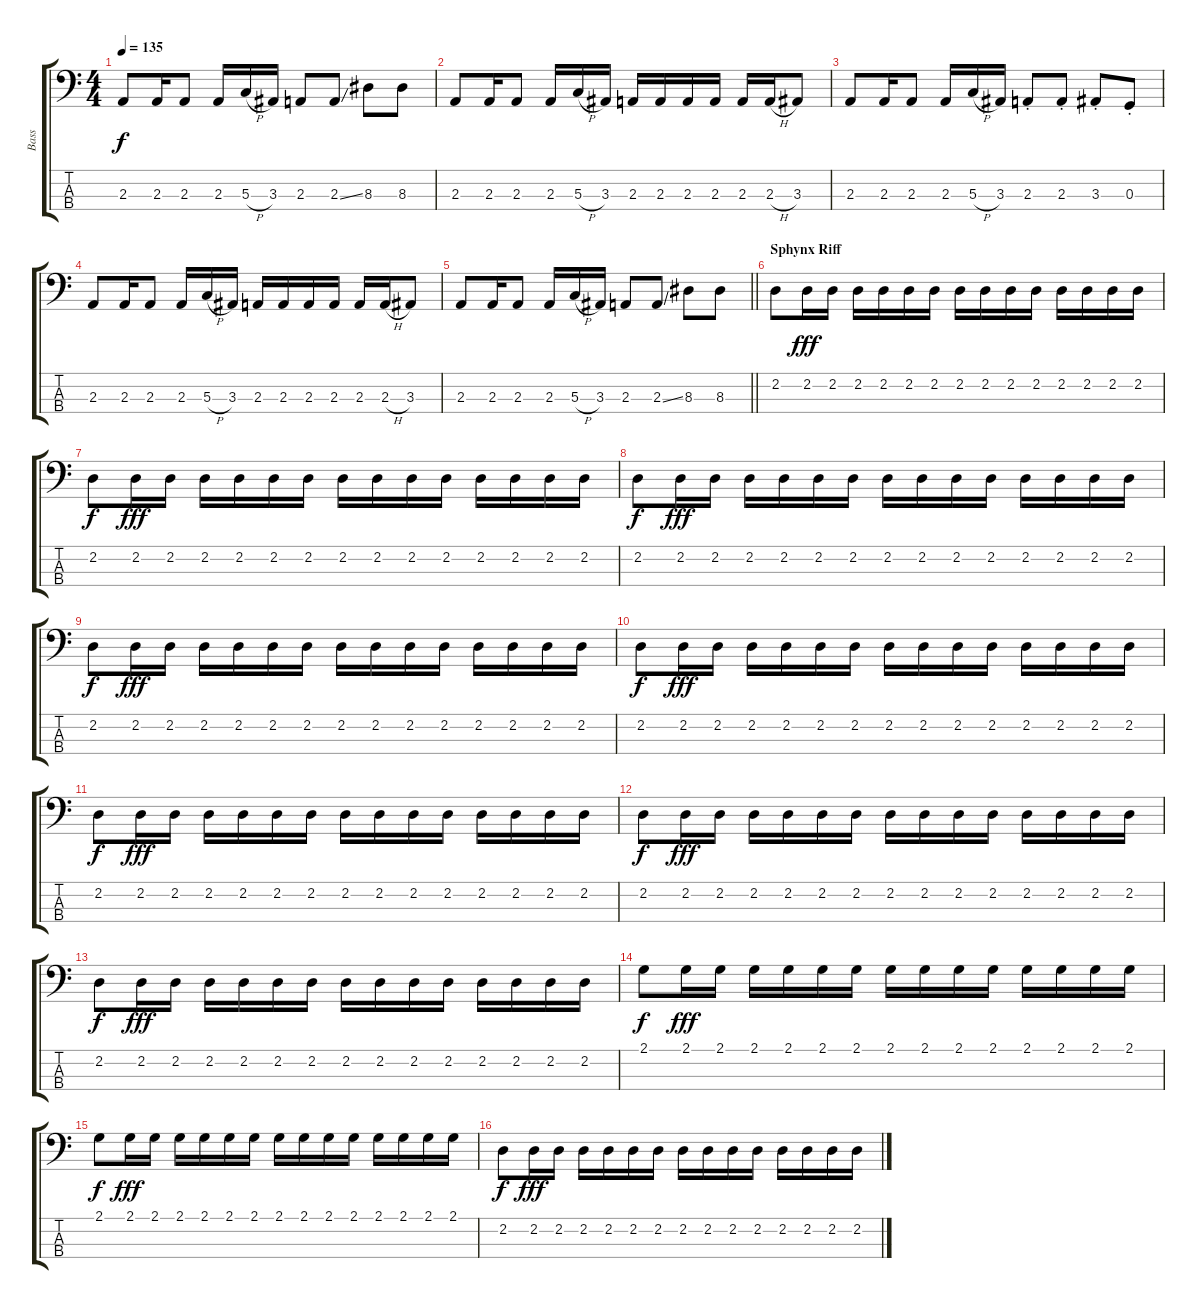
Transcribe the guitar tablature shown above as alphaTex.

\track ("Bass" "Bass") {instrument electricbasspick}
\staff {score tabs}
\tuning (F2 C2 G1 D1) {hide}
\ts (4 4)
\tempo 135
\clef f4
\ks c
2.3.8{dy f} 2.3.16 2.3.8 2.3.16 5.3{h}.16 3.3.16 2.3.8 2.3{ss}.8 8.3.8 8.3.8 |
2.3.8 2.3.16 2.3.8 2.3.16 5.3{h}.16 3.3.16 2.3.16 2.3.16 2.3.16 2.3.16 2.3.16 2.3{h}.16 3.3.8 |
2.3.8 2.3.16 2.3.8 2.3.16 5.3{h}.16 3.3.16 2.3{st}.8 2.3{st}.8 3.3{st}.8 0.3{st}.8 |
2.3.8 2.3.16 2.3.8 2.3.16 5.3{h}.16 3.3.16 2.3.16 2.3.16 2.3.16 2.3.16 2.3.16 2.3{h}.16 3.3.8 |
\barLineRight lightlight
2.3.8 2.3.16 2.3.8 2.3.16 5.3{h}.16 3.3.16 2.3.8 2.3{ss}.8 8.3.8 8.3.8 |
\section ("" "Sphynx Riff")
2.2.8 2.2.16{dy fff} 2.2.16 2.2.16 2.2.16 2.2.16 2.2.16 2.2.16 2.2.16 2.2.16 2.2.16 2.2.16 2.2.16 2.2.16 2.2.16 |
2.2.8{dy f} 2.2.16{dy fff} 2.2.16 2.2.16 2.2.16 2.2.16 2.2.16 2.2.16 2.2.16 2.2.16 2.2.16 2.2.16 2.2.16 2.2.16 2.2.16 |
2.2.8{dy f} 2.2.16{dy fff} 2.2.16 2.2.16 2.2.16 2.2.16 2.2.16 2.2.16 2.2.16 2.2.16 2.2.16 2.2.16 2.2.16 2.2.16 2.2.16 |
2.2.8{dy f} 2.2.16{dy fff} 2.2.16 2.2.16 2.2.16 2.2.16 2.2.16 2.2.16 2.2.16 2.2.16 2.2.16 2.2.16 2.2.16 2.2.16 2.2.16 |
2.2.8{dy f} 2.2.16{dy fff} 2.2.16 2.2.16 2.2.16 2.2.16 2.2.16 2.2.16 2.2.16 2.2.16 2.2.16 2.2.16 2.2.16 2.2.16 2.2.16 |
2.2.8{dy f} 2.2.16{dy fff} 2.2.16 2.2.16 2.2.16 2.2.16 2.2.16 2.2.16 2.2.16 2.2.16 2.2.16 2.2.16 2.2.16 2.2.16 2.2.16 |
2.2.8{dy f} 2.2.16{dy fff} 2.2.16 2.2.16 2.2.16 2.2.16 2.2.16 2.2.16 2.2.16 2.2.16 2.2.16 2.2.16 2.2.16 2.2.16 2.2.16 |
2.2.8{dy f} 2.2.16{dy fff} 2.2.16 2.2.16 2.2.16 2.2.16 2.2.16 2.2.16 2.2.16 2.2.16 2.2.16 2.2.16 2.2.16 2.2.16 2.2.16 |
2.1.8{dy f} 2.1.16{dy fff} 2.1.16 2.1.16 2.1.16 2.1.16 2.1.16 2.1.16 2.1.16 2.1.16 2.1.16 2.1.16 2.1.16 2.1.16 2.1.16 |
2.1.8{dy f} 2.1.16{dy fff} 2.1.16 2.1.16 2.1.16 2.1.16 2.1.16 2.1.16 2.1.16 2.1.16 2.1.16 2.1.16 2.1.16 2.1.16 2.1.16 |
2.2.8{dy f} 2.2.16{dy fff} 2.2.16 2.2.16 2.2.16 2.2.16 2.2.16 2.2.16 2.2.16 2.2.16 2.2.16 2.2.16 2.2.16 2.2.16 2.2.16
